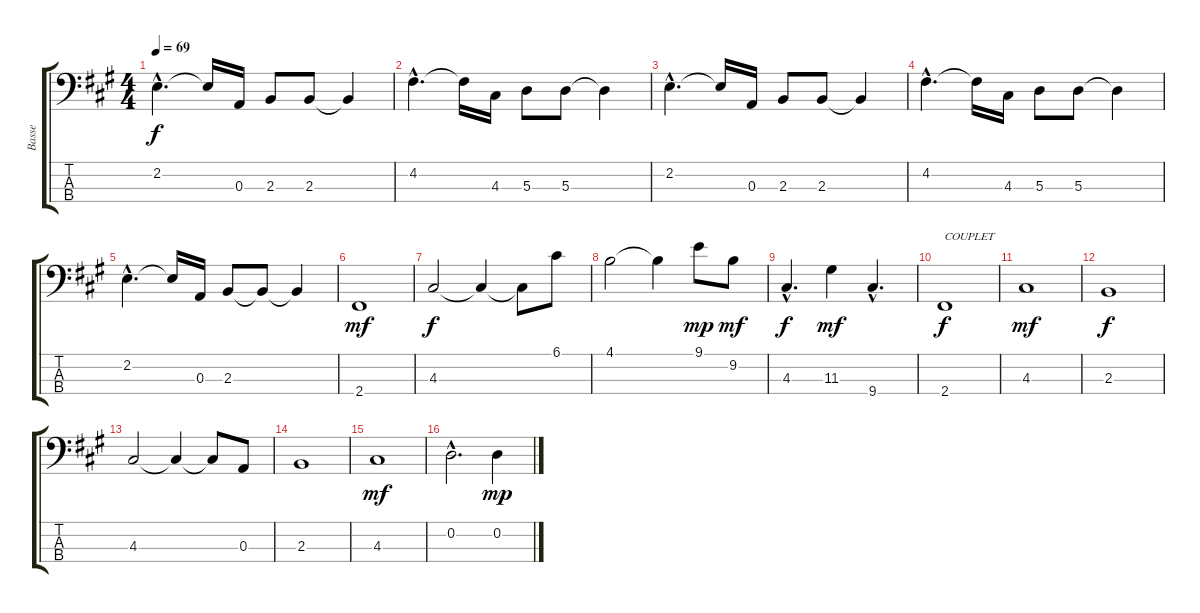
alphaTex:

\track ("Basse" "Basse") {instrument electricbassfinger}
\staff {score tabs}
\tuning (G2 D2 A1 E1) {hide}
\ts (4 4)
\tempo 69
\clef f4
\ks f#minor
2.2{hac}.4{d dy f} 2.2{t}.16 0.3.16 2.3.8 2.3.8 2.3{t}.4 |
4.2{hac}.4{d} 4.2{t}.16 4.3.16 5.3.8 5.3.8 5.3{t}.4 |
2.2{hac}.4{d} 2.2{t}.16 0.3.16 2.3.8 2.3.8 2.3{t}.4 |
4.2{hac}.4{d} 4.2{t}.16 4.3.16 5.3.8 5.3.8 5.3{t}.4 |
2.2{hac}.4{d} 2.2{t}.16 0.3.16 2.3.8 2.3{t}.8 2.3{t}.4 |
2.4.1{dy mf} |
4.3.2{dy f} 4.3{t}.4 4.3{t}.8 6.1.8 |
4.1.2 4.1{t}.4 9.1.8{dy mp} 9.2.8{dy mf} |
4.3{hac}.4{d dy f} 11.3.4{dy mf} 9.4{hac}.4{d} |
2.4.1{txt "COUPLET" dy f} |
4.3.1{dy mf} |
2.3.1{dy f} |
4.3.2 4.3{t}.4 4.3{t}.8 0.3.8 |
2.3.1 |
4.3.1{dy mf} |
0.2{hac}.2{d} 0.2.4{dy mp}
